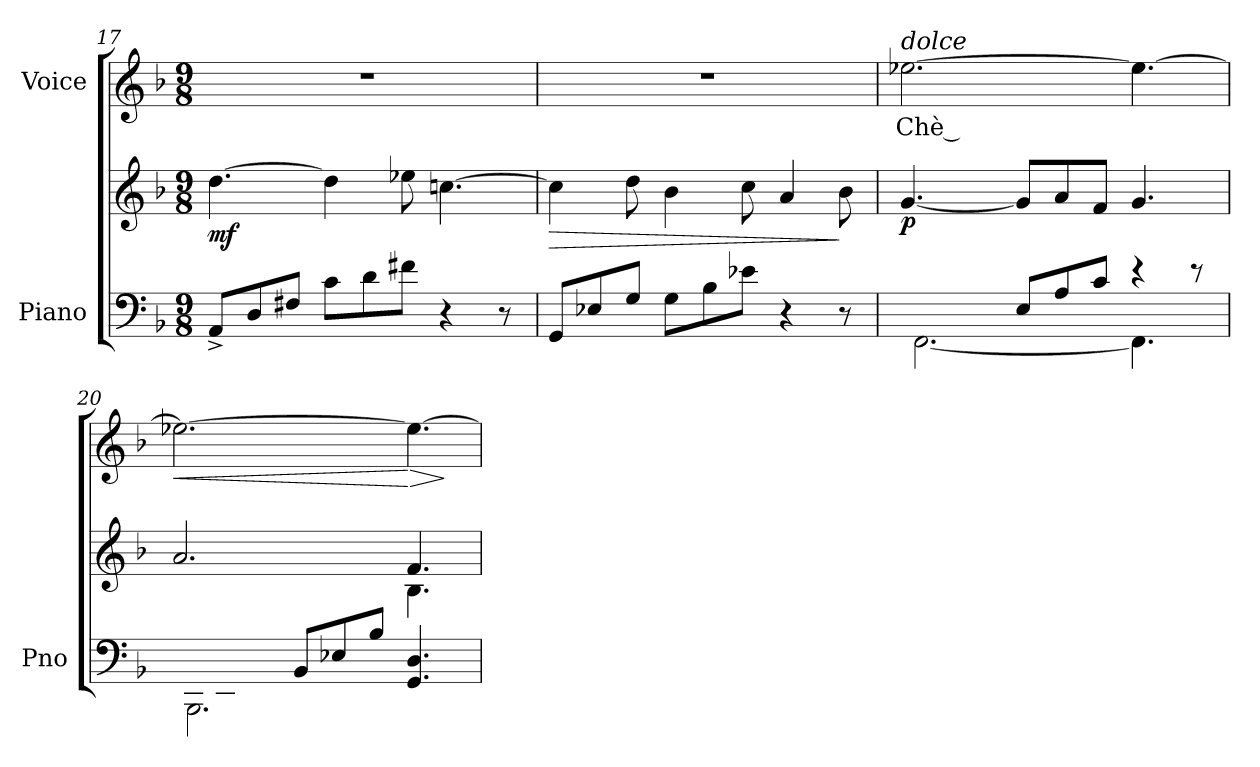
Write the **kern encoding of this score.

**kern	**kern	**dynam	**kern	**text	**dynam
*part2	*part2	*part2	*part1	*part1	*part1
*staff3	*staff2	*staff2/3	*staff1	*staff1	*staff1
*I"Piano	*	*	*I"Voice	*	*
*I'Pno	*	*	*	*	*
*clefF4	*clefG2	*	*clefG2	*	*
*k[b-]	*k[b-]	*	*k[b-]	*	*
*M9/8	*M9/8	*	*M9/8	*	*
=17	=17	=17	=17	=17	=17
!	!	!LO:DY:b	!	!	!
8AA^/L	[4.dd\	mf	8%9r	.	.
8D/	.	.	.	.	.
8F#X/J	.	.	.	.	.
8c\L	4dd\]	.	.	.	.
8d\	.	.	.	.	.
8f#X\J	8ee-X\	.	.	.	.
4r	[4.ccn\	.	.	.	.
8r	.	.	.	.	.
=18	=18	=18	=18	=18	=18
!	!	!LO:HP:b	!	!	!
8GG/L	4cc\]	>	8%9r	.	.
8E-X/	.	.	.	.	.
8G/J	8dd\	.	.	.	.
8G\L	4b-\	.	.	.	.
8B-\	.	.	.	.	.
8e-X\J	8cc\	.	.	.	.
4r	4a/	.	.	.	.
8r	8b-\	]	.	.	.
=19	=19	=19	=19	=19	=19
*^	*	*	*	*	*
!	!	!	!	!LO:TX:a:i:t=dolce	!	!
!	!	!	!LO:DY:b	!	!LO:LY:b	!
8FF/Lyy	[2.FF\	[4.g/	p	[2.ee-X\	Chè --	.
8E-X/	.	.	.	.	.	.
8A/J	.	.	.	.	.	.
8E-/L	.	8g/L]	.	.	.	.
8A/	.	8a/	.	.	.	.
8c/J	.	8f/J	.	.	.	.
4r	4.FF\]	4.g/	.	4.ee-\_	.	.
8r	.	.	.	.	.	.
!!LO:LB:g=z
=20	=20	=20	=20	=20	=20	=20
*	*	*^	*	*	*	*
!	!	!	!	!	!	!	!LO:HP:b
8BBB-/Lyy	2.BBB-\	2.a/	2.ryy	.	2.ee-X\_	.	<
8EE-X/	.	.	.	.	.	.	.
8BB-/J	.	.	.	.	.	.	.
8BB-/L	.	.	.	.	.	.	.
8E-X/	.	.	.	.	.	.	.
8B-/J	.	.	.	.	.	.	.
!	!	!	!	!	!	!	!LO:HP:n=1:b
4.GG/ 4.D/	4.ryy	4.f/	4.B-\	.	4.ee-\_	.	[ >
*v	*v	*	*	*	*	*	*
*	*v	*v	*	*	*	*
.	.	.	.	.	]
=	=	=	=	=	=
*-	*-	*-	*-	*-	*-
